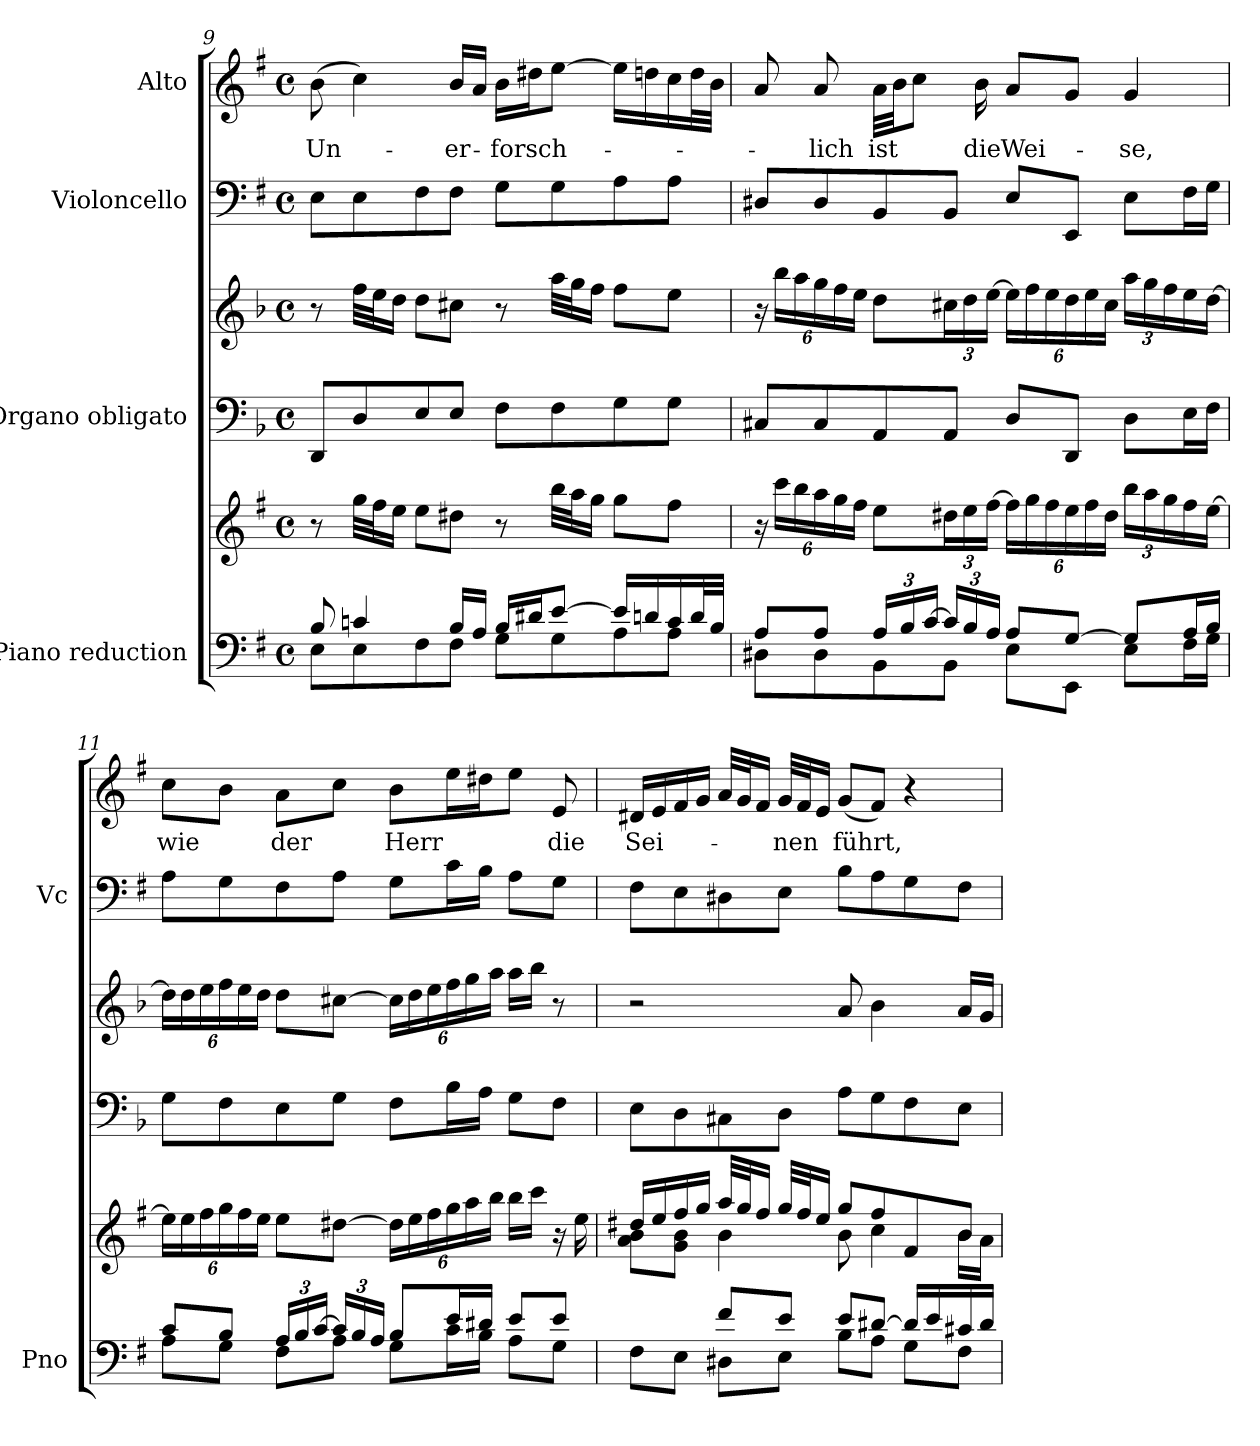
**kern	**kern	**kern	**kern	**kern	**kern	**text
*part4	*part4	*part3	*part3	*part2	*part1	*part1
*staff6	*staff5	*staff4	*staff3	*staff2	*staff1	*staff1
*I"Piano reduction	*	*I"Organo obligato	*	*I"Violoncello	*I"Alto	*
*I'Pno	*	*	*	*I'Vc	*	*
!!LO:PB:g=z
*clefF4	*clefG2	*clefF4	*clefG2	*clefF4	*clefG2	*
*	*	*ITrd-1c-2	*ITrd-1c-2	*	*	*
*k[f#]	*k[f#]	*k[f#]	*k[f#]	*k[f#]	*k[f#]	*
*M4/4	*M4/4	*M4/4	*M4/4	*M4/4	*M4/4	*
*met(c)	*met(c)	*met(c)	*met(c)	*met(c)	*met(c)	*
=9	=9	=9	=9	=9	=9	=9
*^	*	*	*	*	*	*
!	!	!	!	!	!	!	!LO:LY:b
8B/	8E\L	8r	8EE/L	8r	8E\L	(>8b\	Un-
4cn/	8E\	32gg\LLL	8E/	32gg\LLL	8E\	4cc\)	.
.	.	32ff#\J	.	32ff#\J	.	.	.
.	.	16ee\JJ	.	16ee\JJ	.	.	.
.	8F#\	8ee\L	8F#/	8ee\L	8F#\	.	.
!	!	!	!	!	!	!	!LO:LY:b
16B/LL	8F#\J	8dd#X\J	8F#/J	8dd#X\J	8F#\J	16b/LL	-er-
16A/JJ	.	.	.	.	.	16a/JJ	.
!	!	!	!	!	!	!	!LO:LY:b
16B/LL	8G\L	8r	8G\L	8r	8G\L	16b\LL	-forsch-
16d#X/J	.	.	.	.	.	16dd#X\J	.
[8e/J	8G\	32bb\LLL	8G\	32bb\LLL	8G\	[8ee\J	.
.	.	32aa\J	.	32aa\J	.	.	.
.	.	16gg\JJ	.	16gg\JJ	.	.	.
16e/LL]	8A\	8gg\L	8A\	8gg\L	8A\	16ee\LL]	.
16dn/	.	.	.	.	.	16ddn\	.
16c/	8A\J	8ff#\J	8A\J	8ff#\J	8A\J	16cc\	.
32d/L	.	.	.	.	.	32dd\L	.
32B/JJJ	.	.	.	.	.	32b\JJJ	.
=10	=10	=10	=10	=10	=10	=10	=10
*	*	*Xbrackettup	*	*Xbrackettup	*	*	*
8A/L	8D#X\L	24r	8D#X/L	24r	8D#X/L	8a/	.
.	.	24ccc\LL	.	24ccc\LL	.	.	.
.	.	24bb\	.	24bb\	.	.	.
!	!	!	!	!	!	!	!LO:LY:b
8A/J	8D#\	24aa\	8D#/	24aa\	8D#/	8a/	-lich
.	.	24gg\	.	24gg\	.	.	.
.	.	24ff#\JJ	.	24ff#\JJ	.	.	.
*Xbrackettup	*	*	*	*	*	*	*
!	!	!	!	!	!	!	!LO:LY:b
24A/LL	8BB\	8ee\L	8BB/	8ee\L	8BB/	32a\LLL	ist
.	.	.	.	.	.	32b\JJ	.
24B/	.	.	.	.	.	.	.
.	.	.	.	.	.	8cc\J	.
[24c/JJ	.	.	.	.	.	.	.
24c/LL]	8BB\J	24dd#X\L	8BB/J	24dd#X\L	8BB/J	.	.
24B/	.	24ee\	.	24ee\	.	.	.
!	!	!	!	!	!	!	!LO:LY:b
.	.	.	.	.	.	16b\	die
24A/JJ	.	[24ff#\JJ	.	[24ff#\JJ	.	.	.
!	!	!	!	!	!	!	!LO:LY:b
8A/L	8E\L	24ff#\LL]	8E/L	24ff#\LL]	8E/L	8a/L	Wei-
.	.	24gg\	.	24gg\	.	.	.
.	.	24ff#\	.	24ff#\	.	.	.
[8G/J	8EE\J	24ee\	8EE/J	24ee\	8EE/J	8g/J	.
.	.	24ff#\	.	24ff#\	.	.	.
.	.	24dd#\JJ	.	24dd#\JJ	.	.	.
!	!	!	!	!	!	!	!LO:LY:b
8G/L]	8E\L	24bb\LL	8E\L	24bb\LL	8E\L	4g/	-se,
.	.	24aa\	.	24aa\	.	.	.
.	.	24gg\	.	24gg\	.	.	.
16A/L	16F#\L	16ff#\	16F#\L	16ff#\	16F#\L	.	.
16B/JJ	16G\JJ	[16ee\JJ	16G\JJ	[16ee\JJ	16G\JJ	.	.
!!LO:LB:g=z
=11	=11	=11	=11	=11	=11	=11	=11
!	!	!	!	!	!	!	!LO:LY:b
8c/L	8A\L	24ee\LL]	8A\L	24ee\LL]	8A\L	8cc\L	wie
.	.	24ee\	.	24ee\	.	.	.
.	.	24ff#\	.	24ff#\	.	.	.
8B/J	8G\J	24gg\	8G\	24gg\	8G\	8b\J	.
.	.	24ff#\	.	24ff#\	.	.	.
.	.	24ee\JJ	.	24ee\JJ	.	.	.
!	!	!	!	!	!	!	!LO:LY:b
24A/LL	8F#\L	8ee\L	8F#\	8ee\L	8F#\	8a\L	der
24B/	.	.	.	.	.	.	.
[24c/JJ	.	.	.	.	.	.	.
24c/LL]	8A\J	[8dd#X\J	8A\J	[8dd#X\J	8A\J	8cc\J	.
24B/	.	.	.	.	.	.	.
24A/JJ	.	.	.	.	.	.	.
!	!	!	!	!	!	!	!LO:LY:b
8B/L	8G\L	24dd#\LL]	8G\L	24dd#\LL]	8G\L	8b\L	Herr
.	.	24ee\	.	24ee\	.	.	.
.	.	24ff#\	.	24ff#\	.	.	.
16e/L	16c\L	24gg\	16c\L	24gg\	16c\L	16ee\L	.
.	.	24aa\	.	24aa\	.	.	.
16d#X/JJ	16B\JJ	.	16B\JJ	.	16B\JJ	16dd#X\J	.
.	.	24bb\JJ	.	24bb\JJ	.	.	.
8e/L	8A\L	16bb\LL	8A\L	16bb\LL	8A\L	8ee\J	.
.	.	16ccc\JJ	.	16ccc\JJ	.	.	.
!	!	!	!	!	!	!	!LO:LY:b
8e/J	8G\J	16r	8G\J	8r	8G\J	8e/	die
.	.	16ee\	.	.	.	.	.
=12	=12	=12	=12	=12	=12	=12	=12
*	*	*^	*	*	*	*	*
!	!	!	!	!	!	!	!	!LO:LY:b
4ryy	8F#\L	16dd#X/LL	8a\ 8b\L	8F#\L	2r	8F#\L	16d#X/LL	Sei-
.	.	16ee/	.	.	.	.	16e/	.
.	8E\J	16ff#/	8g\ 8b\J	8E\	.	8E\	16f#/	.
.	.	16gg/JJ	.	.	.	.	16g/JJ	.
8f#/L	8D#X\L	32aa/LLL	4b\	8D#X\	.	8D#X\	32a/LLL	.
.	.	32gg/J	.	.	.	.	32g/J	.
.	.	16ff#/JJ	.	.	.	.	16f#/JJ	.
!	!	!	!	!	!	!	!	!LO:LY:b
8e/J	8E\J	32gg/LLL	.	8E\J	.	8E\J	32g/LLL	-nen
.	.	32ff#/J	.	.	.	.	32f#/J	.
.	.	16ee/JJ	.	.	.	.	16e/JJ	.
!	!	!	!	!	!	!	!	!LO:LY:b
8e/L	8B\L	8gg/L	8b\	8B\L	8b/	8B\L	(<8g/L	führt,
[8d#X/J	8A\J	8ff#/	4cc\	8A\	4cc\	8A\	8f#/J)	.
16d#/LL]	8G\L	8f#/	.	8G\	.	8G\	4r	.
16e/	.	.	.	.	.	.	.	.
16c#X/	8F#\J	8b/J	16b\LL	8F#\J	16b/LL	8F#\J	.	.
16d#/JJ	.	.	16a\JJ	.	16a/JJ	.	.	.
*v	*v	*	*	*	*	*	*	*
*	*v	*v	*	*	*	*	*
=	=	=	=	=	=	=
*-	*-	*-	*-	*-	*-	*-
